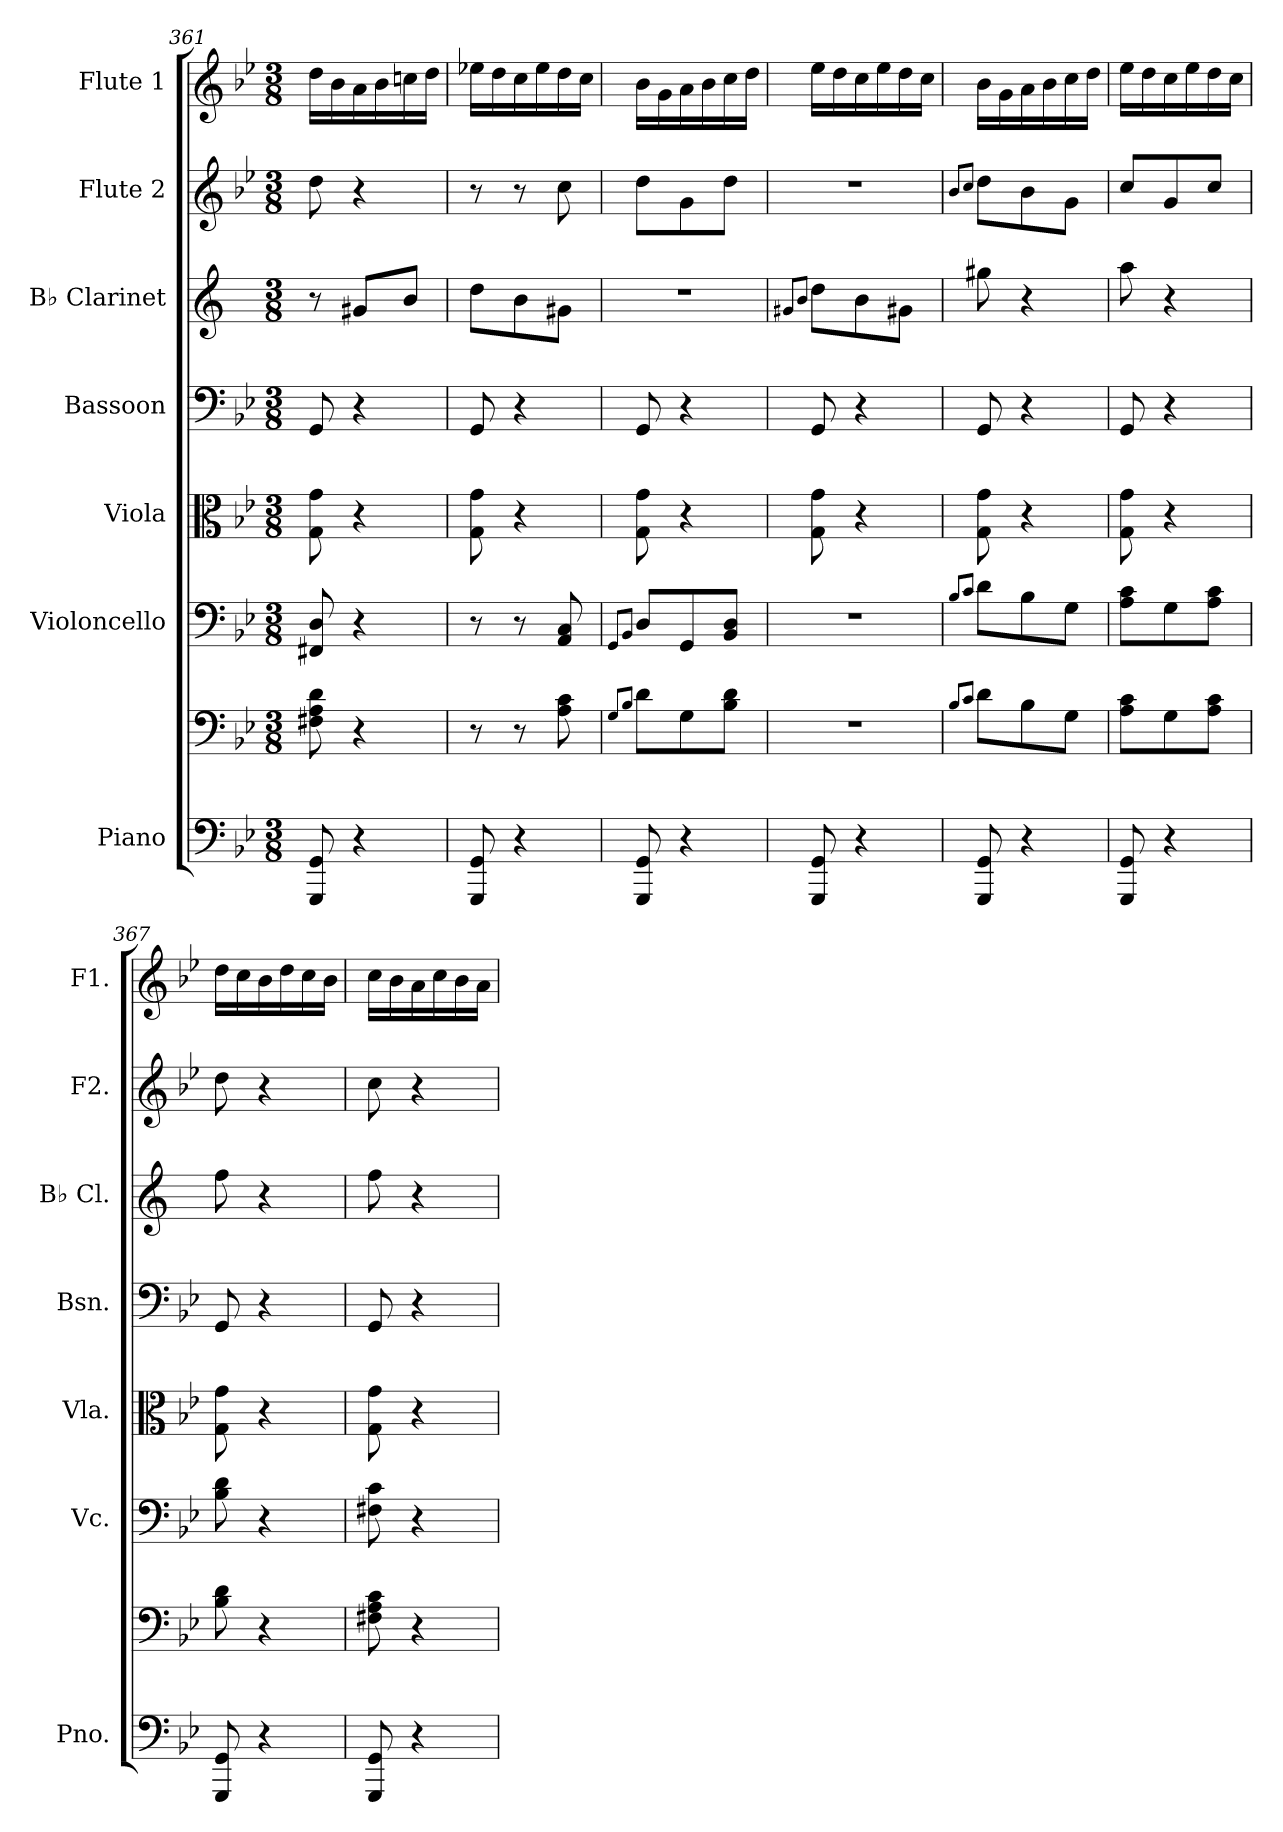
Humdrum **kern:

**kern	**kern	**kern	**kern	**kern	**kern	**kern	**kern
*part7	*part7	*part6	*part5	*part4	*part3	*part2	*part1
*staff8	*staff7	*staff6	*staff5	*staff4	*staff3	*staff2	*staff1
*I"Piano	*	*I"Violoncello	*I"Viola	*I"Bassoon	*I"B♭ Clarinet	*I"Flute 2	*I"Flute 1
*I'Pno.	*	*I'Vc.	*I'Vla.	*I'Bsn.	*I'B♭ Cl.	*I'F2.	*I'F1.
*clefF4	*clefF4	*clefF4	*clefC3	*clefF4	*clefG2	*clefG2	*clefG2
*	*	*	*	*	*ITrd1c2	*	*
*k[b-e-]	*k[b-e-]	*k[b-e-]	*k[b-e-]	*k[b-e-]	*k[b-e-]	*k[b-e-]	*k[b-e-]
*M3/8	*M3/8	*M3/8	*M3/8	*M3/8	*M3/8	*M3/8	*M3/8
=361	=361	=361	=361	=361	=361	=361	=361
8GGG/ 8GG/	8F#X\ 8A\ 8d\	8FF#X/ 8D/	8G\ 8g\	8GG/	8r	8dd\	16dd\LL
.	.	.	.	.	.	.	16b-\
4r	4r	4r	4r	4r	8f#X/L	4r	16a\
.	.	.	.	.	.	.	16b-\
.	.	.	.	.	8a/J	.	16ccn\
.	.	.	.	.	.	.	16dd\JJ
!!LO:LB:g=z
=362	=362	=362	=362	=362	=362	=362	=362
8GGG/ 8GG/	8r	8r	8G\ 8g\	8GG/	8cc\L	8r	16ee-X\LL
.	.	.	.	.	.	.	16dd\
4r	8r	8r	4r	4r	8a\	8r	16cc\
.	.	.	.	.	.	.	16ee-\
.	8A\ 8c\	8AA/ 8C/	.	.	8f#X\J	8cc\	16dd\
.	.	.	.	.	.	.	16cc\JJ
=363	=363	=363	=363	=363	=363	=363	=363
.	8qG/L	8qGG/L	.	.	.	.	.
.	8qB-/J	8qBB-/J	.	.	.	.	.
8GGG/ 8GG/	8d\L	8D/L	8G\ 8g\	8GG/	4.r	8dd\L	16b-\LL
.	.	.	.	.	.	.	16g\
4r	8G\	8GG/	4r	4r	.	8g\	16a\
.	.	.	.	.	.	.	16b-\
.	8B-\ 8d\J	8BB-/ 8D/J	.	.	.	8dd\J	16cc\
.	.	.	.	.	.	.	16dd\JJ
=364	=364	=364	=364	=364	=364	=364	=364
.	.	.	.	.	8qf#X/L	.	.
.	.	.	.	.	8qa/J	.	.
8GGG/ 8GG/	4.r	4.r	8G\ 8g\	8GG/	8cc\L	4.r	16ee-\LL
.	.	.	.	.	.	.	16dd\
4r	.	.	4r	4r	8a\	.	16cc\
.	.	.	.	.	.	.	16ee-\
.	.	.	.	.	8f#\J	.	16dd\
.	.	.	.	.	.	.	16cc\JJ
=365	=365	=365	=365	=365	=365	=365	=365
.	8qB-/L	8qB-/L	.	.	.	8qb-/L	.
.	8qc/J	8qc/J	.	.	.	8qcc/J	.
8GGG/ 8GG/	8d\L	8d\L	8G\ 8g\	8GG/	8ff#X\	8dd\L	16b-\LL
.	.	.	.	.	.	.	16g\
4r	8B-\	8B-\	4r	4r	4r	8b-\	16a\
.	.	.	.	.	.	.	16b-\
.	8G\J	8G\J	.	.	.	8g\J	16cc\
.	.	.	.	.	.	.	16dd\JJ
=366	=366	=366	=366	=366	=366	=366	=366
8GGG/ 8GG/	8A\ 8c\L	8A\ 8c\L	8G\ 8g\	8GG/	8gg\	8cc/L	16ee-\LL
.	.	.	.	.	.	.	16dd\
4r	8G\	8G\	4r	4r	4r	8g/	16cc\
.	.	.	.	.	.	.	16ee-\
.	8A\ 8c\J	8A\ 8c\J	.	.	.	8cc/J	16dd\
.	.	.	.	.	.	.	16cc\JJ
=367	=367	=367	=367	=367	=367	=367	=367
8GGG/ 8GG/	8B-\ 8d\	8B-\ 8d\	8G\ 8g\	8GG/	8ee-\	8dd\	16dd\LL
.	.	.	.	.	.	.	16cc\
4r	4r	4r	4r	4r	4r	4r	16b-\
.	.	.	.	.	.	.	16dd\
.	.	.	.	.	.	.	16cc\
.	.	.	.	.	.	.	16b-\JJ
=368	=368	=368	=368	=368	=368	=368	=368
8GGG/ 8GG/	8F#X\ 8A\ 8c\	8F#X\ 8c\	8G\ 8g\	8GG/	8ee-\	8cc\	16cc\LL
.	.	.	.	.	.	.	16b-\
4r	4r	4r	4r	4r	4r	4r	16a\
.	.	.	.	.	.	.	16cc\
.	.	.	.	.	.	.	16b-\
.	.	.	.	.	.	.	16a\JJ
=	=	=	=	=	=	=	=
*-	*-	*-	*-	*-	*-	*-	*-
